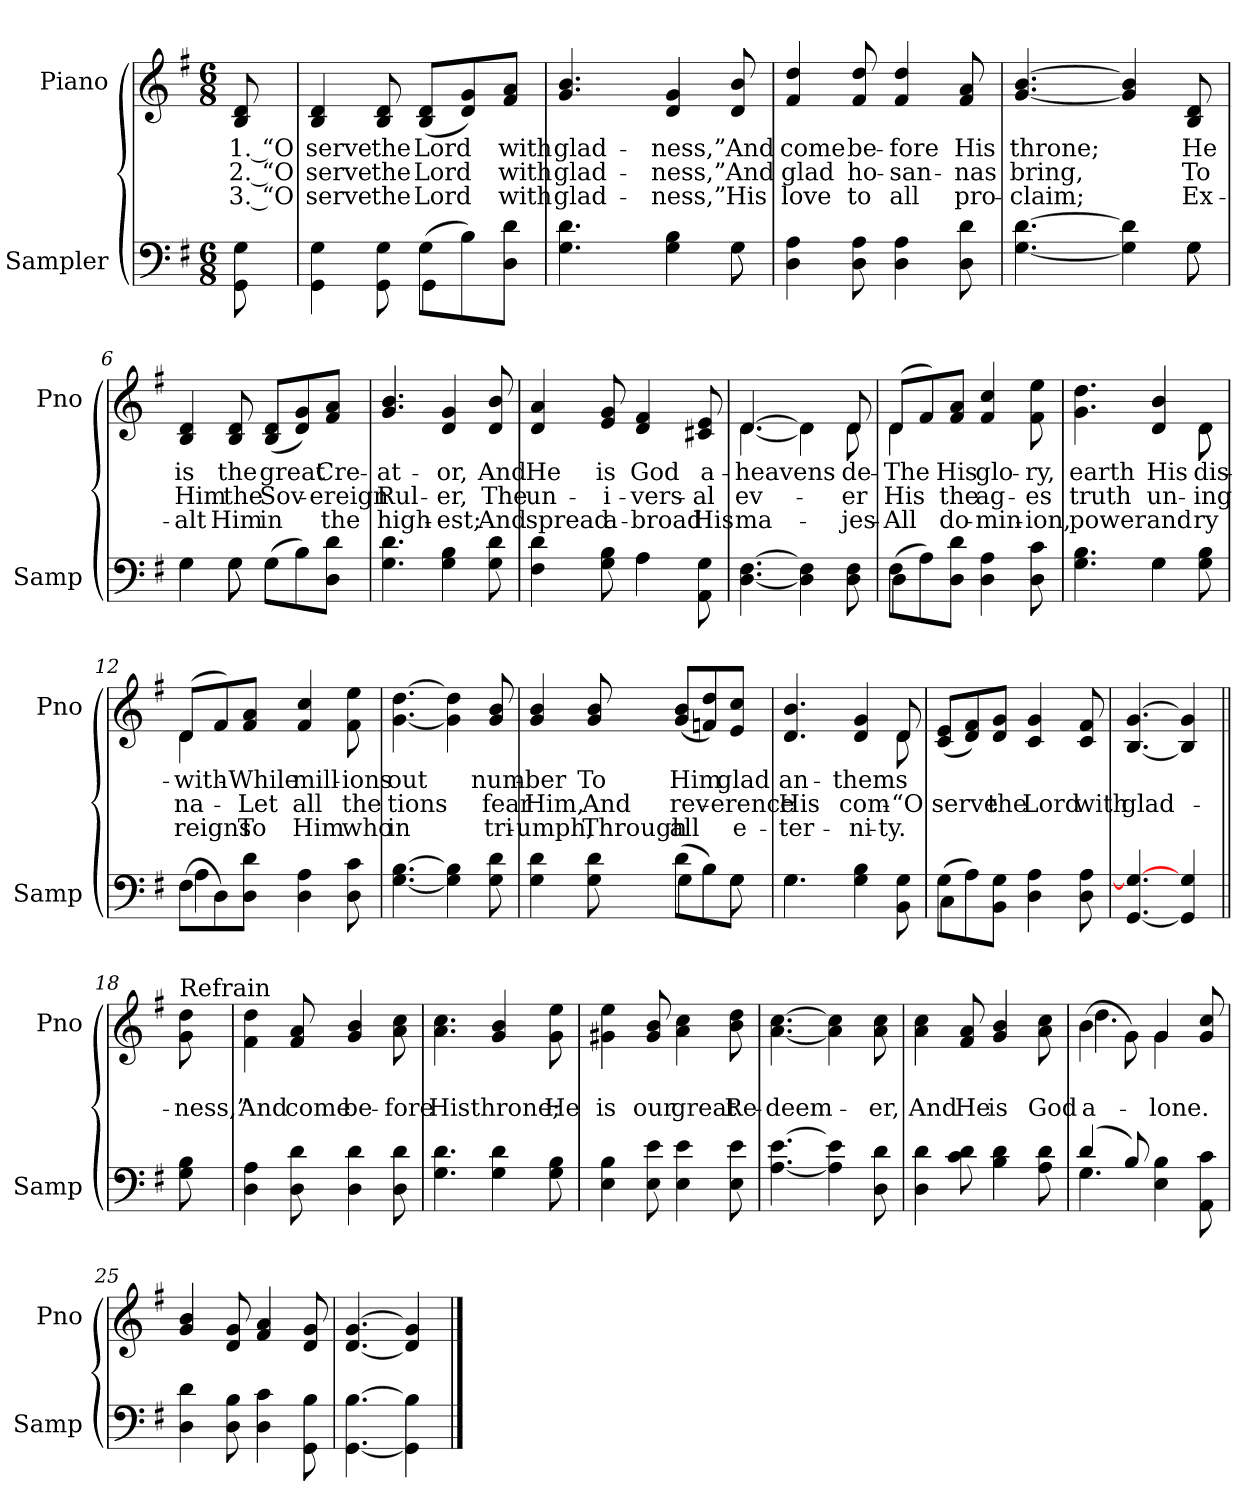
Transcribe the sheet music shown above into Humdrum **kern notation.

**kern	**kern	**text	**text	**text
*part2	*part1	*part1	*part1	*part1
*staff2	*staff1	*staff1	*staff1	*staff1
*I"Sampler	*I"Piano	*	*	*
*I'Samp	*I'Pno	*	*	*
*clefF4	*clefG2	*	*	*
*k[f#]	*k[f#]	*	*	*
*G:	*G:	*	*	*
*M6/8	*M6/8	*	*	*
=1	=1	=1	=1	=1
8GG\ 8G\	8B 8d	1. “O	2. “O	3. “O
=2	=2	=2	=2	=2
*^	*	*	*	*
4GG\ 4G\	4.ryy	4B 4d	serve	serve	serve
8GG\ 8G\	.	8B 8d	the	the	the
(8G\L	4GG	(8B/ 8d/L	Lord	Lord	Lord
8B\)	.	8d/ 8g/)	.	.	.
8D\ 8d\J	8ryy	8f#/ 8a/J	with	with	with
=3	=3	=3	=3	=3	=3
4.G 4.d	8ryy	4.g 4.b	glad-	glad-	glad-
*v	*v	*	*	*	*
4G 4B	4d 4g	-ness,”	-ness,”	-ness,”
*^	*	*	*	*
8G\	8G	8d 8b	And	And	His
*v	*v	*	*	*	*
=4	=4	=4	=4	=4
4D 4A	4f# 4dd	come	glad	love
8D 8A	8f# 8dd	be-	ho-	to
4D 4A	4f# 4dd	-fore	-san-	all
8D 8d	8f# 8a	His	-nas	pro-
=5	=5	=5	=5	=5
*^	*	*	*	*
[4.G [4.d	8ryy	[4.g [4.b	throne;	bring,	-claim;
*v	*v	*	*	*	*
4G] 4d]	4g] 4b]	.	.	.
*^	*	*	*	*
8G\	8G	8B 8d	He	To	Ex-
=6	=6	=6	=6	=6	=6
4G\	4G	4B 4d	is	Him	-alt
8G\	8G	8B 8d	the	the	Him
(8G\L	4G	(8B/ 8d/L	great	Sov-	in
8B\)	.	8d/ 8g/)	.	.	.
8D\ 8d\J	8ryy	8f#/ 8a/J	Cre-	-ereign	the
*v	*v	*	*	*	*
=7	=7	=7	=7	=7
4.G 4.d	4.g 4.b	-at-	Rul-	high-
4G 4B	4d 4g	-or,	-er,	-est;
8G 8d	8d 8b	And	The	And
=8	=8	=8	=8	=8
*^	*	*	*	*
4F# 4d	4.ryy	4d 4a	He	un-	spread
8G 8B	.	8e 8g	is	-i-	a-
4A\	4A	4d 4f#	God	-vers-	-broad
8AA 8G	8ryy	8c#X 8e	a-	-al	His
*v	*v	*	*	*	*
=9	=9	=9	=9	=9
*	*^	*	*	*
[4.D [4.F#	[4.d/	[4.d	heavens	-ev-	ma-
4D] 4F#]	4d\]	4d]	.	.	.
8D 8F#	8d/	8d	de-	-er	-jes-
=10	=10	=10	=10	=10	=10
*^	*	*	*	*	*
(8F#\L	4D	(8d/L	4d	The	His	All
8A\)	.	8f#/)	.	.	.	.
8D\ 8d\J	2ryy	8f#/ 8a/J	2ryy	His	the	do-
4D 4A	.	4f# 4cc	.	glo-	ag-	-min-
8D 8c	.	8f# 8ee	.	-ry,	-es	-ion,
=11	=11	=11	=11	=11	=11	=11
4.G 4.B	4.ryy	4.g 4.dd	8ryy	earth	truth	power
*	*	*v	*v	*	*	*
4G\	4G	4d 4b	His	un-	and
*	*	*^	*	*	*
8G 8B	8ryy	8d\	8d	dis-	-ing	-ry
=12	=12	=12	=12	=12	=12	=12
(8F#\L	4A	(8d/L	4d	with-	na-	reigns
8D\)	.	8f#/)	.	.	.	.
8D\ 8d\J	2ryy	8f#/ 8a/J	2ryy	While	Let	To
4D 4A	.	4f# 4cc	.	mill-	all	Him
8D 8c	.	8f# 8ee	.	-ions	the	who
*v	*v	*	*	*	*	*
*	*v	*v	*	*	*
=13	=13	=13	=13	=13
[4.G [4.B	[4.g [4.dd	-out	-tions	in
4G] 4B]	4g] 4dd]	.	.	.
8G 8d	8g 8b	num-	fear	tri-
=14	=14	=14	=14	=14
*^	*	*	*	*
4G 4d	4.ryy	4g 4b	-ber	Him,	-umph,
8G 8d	.	8g 8b	To	And	Through
(8d\L	4G	(8g/ 8b/L	Him	rev-	all
8B\)	.	8fn/ 8dd/)	.	.	.
8G\J	8G	8e/ 8cc/J	glad	-erence	e-
=15	=15	=15	=15	=15	=15
*	*	*^	*	*	*
4.G\	4.G	4.d 4.b	8ryy	an-	His	-ter-
*	*	*v	*v	*	*	*
4G 4B	4.ryy	4d 4g	-thems	com-	-ni-
*	*	*^	*	*	*
8BB 8G	.	8d/	8d	.	“O	-ty.
*	*	*v	*v	*	*	*
=16	=16	=16	=16	=16	=16
(8G\L	4C	(8c/ 8e/L	.	serve	.
8A\)	.	8d/ 8f#/)	.	.	.
8BB\ 8G\J	2ryy	8d/ 8g/J	.	the	.
4D 4A	.	4c 4g	.	Lord	.
8D 8A	.	8c 8f#	.	with	.
*v	*v	*	*	*	*
=17	=17	=17	=17	=17
[4.GG 4.G_	[4.B [4.g	.	glad-	.
4GG] 4G	4B] 4g]	.	.	.
=18||	=18||	=18||	=18||	=18||
!	!LO:TX:t=Refrain	!	!	!
8G 8B	8g 8dd	.	-ness,”	.
=19	=19	=19	=19	=19
4D 4A	4f#\ 4dd\	.	And	.
8D 8d	8f# 8a	.	come	.
4D 4d	4g 4b	.	be-	.
8D 8d	8a 8cc	.	-fore	.
=20	=20	=20	=20	=20
4.G 4.d	4.a 4.cc	.	His	.
4G 4d	4g 4b	.	throne;	.
8G 8B	8g 8ee	.	He	.
=21	=21	=21	=21	=21
4E 4B	4g#X 4ee	.	is	.
8E 8e	8g# 8b	.	our	.
4E 4e	4a 4cc	.	great	.
8E 8e	8b 8dd	.	Re-	.
=22	=22	=22	=22	=22
[4.A [4.e	[4.a [4.cc	.	-deem-	.
4A] 4e]	4a] 4cc]	.	.	.
8D 8d	8a 8cc	.	-er,	.
=23	=23	=23	=23	=23
4D 4d	4a 4cc	.	And	.
8c 8d	8f# 8a	.	He	.
4B 4d	4g 4b	.	is	.
8A 8d	8a 8cc	.	God	.
=24	=24	=24	=24	=24
*^	*^	*	*	*
(4d/	4.G	(4b\	4.dd	.	a-	.
8B/)	.	8g\)	.	.	.	.
4E 4B	4.ryy	4g/	4g	.	-lone.	.
8AA 8c	.	8g 8cc	8ryy	.	.	.
*v	*v	*	*	*	*	*
*	*v	*v	*	*	*
=25	=25	=25	=25	=25
4D 4d	4g 4b	.	.	.
8D 8B	8d 8g	.	.	.
4D 4c	4f# 4a	.	.	.
8GG 8B	8d 8g	.	.	.
=26	=26	=26	=26	=26
[4.GG [4.B	[4.d [4.g	.	.	.
4GG] 4B]	4d] 4g]	.	.	.
==	==	==	==	==
*-	*-	*-	*-	*-
